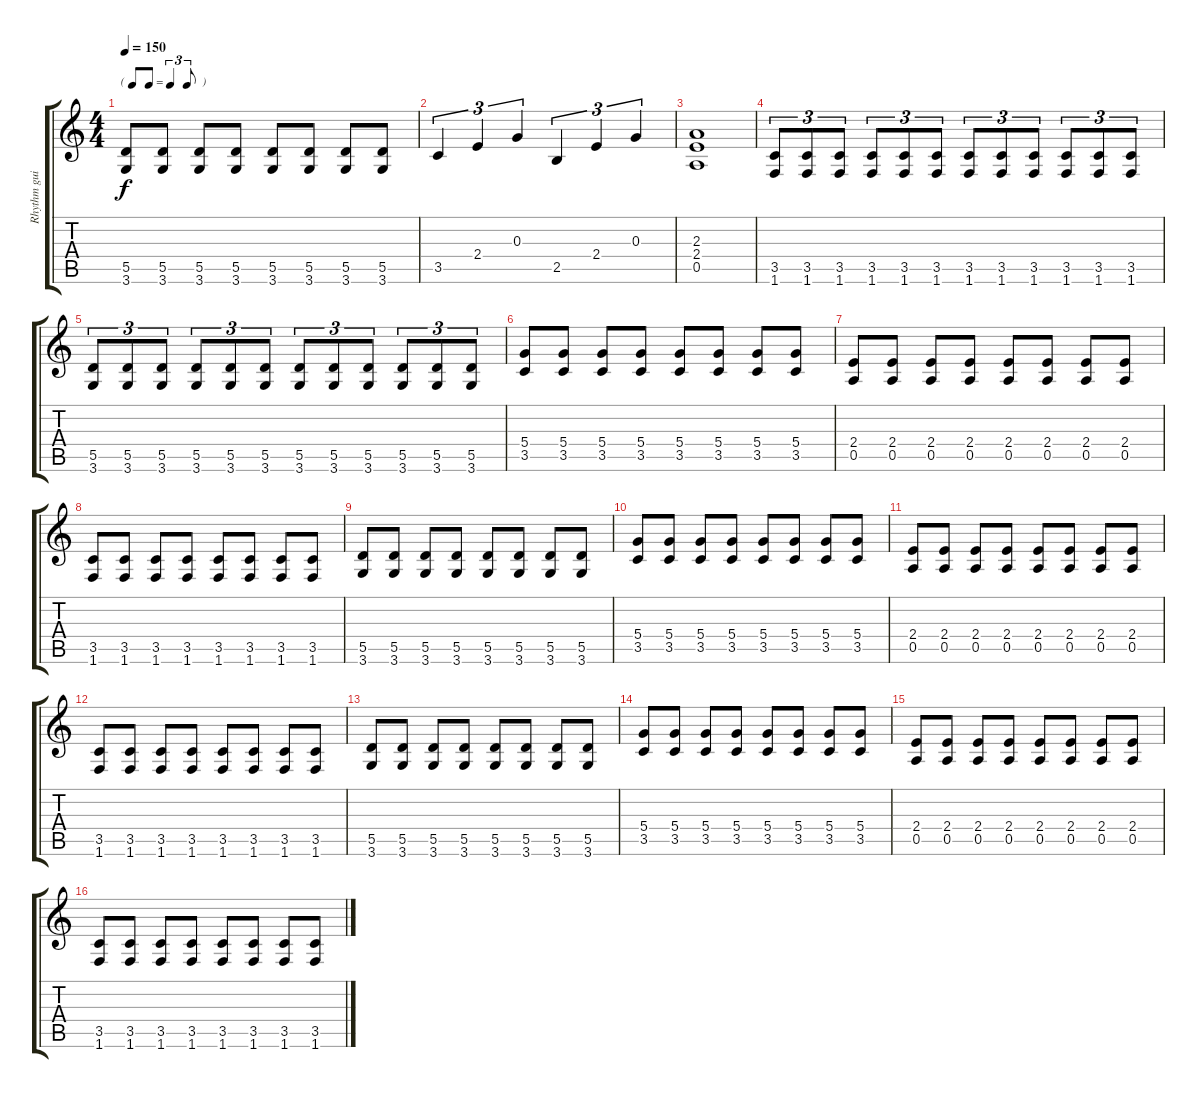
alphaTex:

\track ("Rhythm guitar" "Rhythm gui") {instrument distortionguitar}
\staff {score tabs}
\tuning (E4 B3 G3 D3 A2 E2) {hide}
\ts (4 4)
\tf triplet8th
\tempo 150
\clef g2
\ks c
(5.5 3.6).8{dy f} (5.5 3.6).8 (5.5 3.6).8 (5.5 3.6).8 (5.5 3.6).8 (5.5 3.6).8 (5.5 3.6).8 (5.5 3.6).8 |
3.5.4{tu (3 2)} 2.4.4{tu (3 2)} 0.3.4{tu (3 2)} 2.5.4{tu (3 2)} 2.4.4{tu (3 2)} 0.3.4{tu (3 2)} |
(2.3 2.4 0.5).1 |
(3.5 1.6).8{tu (3 2)} (3.5 1.6).8{tu (3 2)} (3.5 1.6).8{tu (3 2)} (3.5 1.6).8{tu (3 2)} (3.5 1.6).8{tu (3 2)} (3.5 1.6).8{tu (3 2)} (3.5 1.6).8{tu (3 2)} (3.5 1.6).8{tu (3 2)} (3.5 1.6).8{tu (3 2)} (3.5 1.6).8{tu (3 2)} (3.5 1.6).8{tu (3 2)} (3.5 1.6).8{tu (3 2)} |
(5.5 3.6).8{tu (3 2)} (5.5 3.6).8{tu (3 2)} (5.5 3.6).8{tu (3 2)} (5.5 3.6).8{tu (3 2)} (5.5 3.6).8{tu (3 2)} (5.5 3.6).8{tu (3 2)} (5.5 3.6).8{tu (3 2)} (5.5 3.6).8{tu (3 2)} (5.5 3.6).8{tu (3 2)} (5.5 3.6).8{tu (3 2)} (5.5 3.6).8{tu (3 2)} (5.5 3.6).8{tu (3 2)} |
(5.4 3.5).8 (5.4 3.5).8 (5.4 3.5).8 (5.4 3.5).8 (5.4 3.5).8 (5.4 3.5).8 (5.4 3.5).8 (5.4 3.5).8 |
(2.4 0.5).8 (2.4 0.5).8 (2.4 0.5).8 (2.4 0.5).8 (2.4 0.5).8 (2.4 0.5).8 (2.4 0.5).8 (2.4 0.5).8 |
(3.5 1.6).8 (3.5 1.6).8 (3.5 1.6).8 (3.5 1.6).8 (3.5 1.6).8 (3.5 1.6).8 (3.5 1.6).8 (3.5 1.6).8 |
(5.5 3.6).8 (5.5 3.6).8 (5.5 3.6).8 (5.5 3.6).8 (5.5 3.6).8 (5.5 3.6).8 (5.5 3.6).8 (5.5 3.6).8 |
(5.4 3.5).8 (5.4 3.5).8 (5.4 3.5).8 (5.4 3.5).8 (5.4 3.5).8 (5.4 3.5).8 (5.4 3.5).8 (5.4 3.5).8 |
(2.4 0.5).8 (2.4 0.5).8 (2.4 0.5).8 (2.4 0.5).8 (2.4 0.5).8 (2.4 0.5).8 (2.4 0.5).8 (2.4 0.5).8 |
(3.5 1.6).8 (3.5 1.6).8 (3.5 1.6).8 (3.5 1.6).8 (3.5 1.6).8 (3.5 1.6).8 (3.5 1.6).8 (3.5 1.6).8 |
(5.5 3.6).8 (5.5 3.6).8 (5.5 3.6).8 (5.5 3.6).8 (5.5 3.6).8 (5.5 3.6).8 (5.5 3.6).8 (5.5 3.6).8 |
(5.4 3.5).8 (5.4 3.5).8 (5.4 3.5).8 (5.4 3.5).8 (5.4 3.5).8 (5.4 3.5).8 (5.4 3.5).8 (5.4 3.5).8 |
(2.4 0.5).8 (2.4 0.5).8 (2.4 0.5).8 (2.4 0.5).8 (2.4 0.5).8 (2.4 0.5).8 (2.4 0.5).8 (2.4 0.5).8 |
(3.5 1.6).8 (3.5 1.6).8 (3.5 1.6).8 (3.5 1.6).8 (3.5 1.6).8 (3.5 1.6).8 (3.5 1.6).8 (3.5 1.6).8
